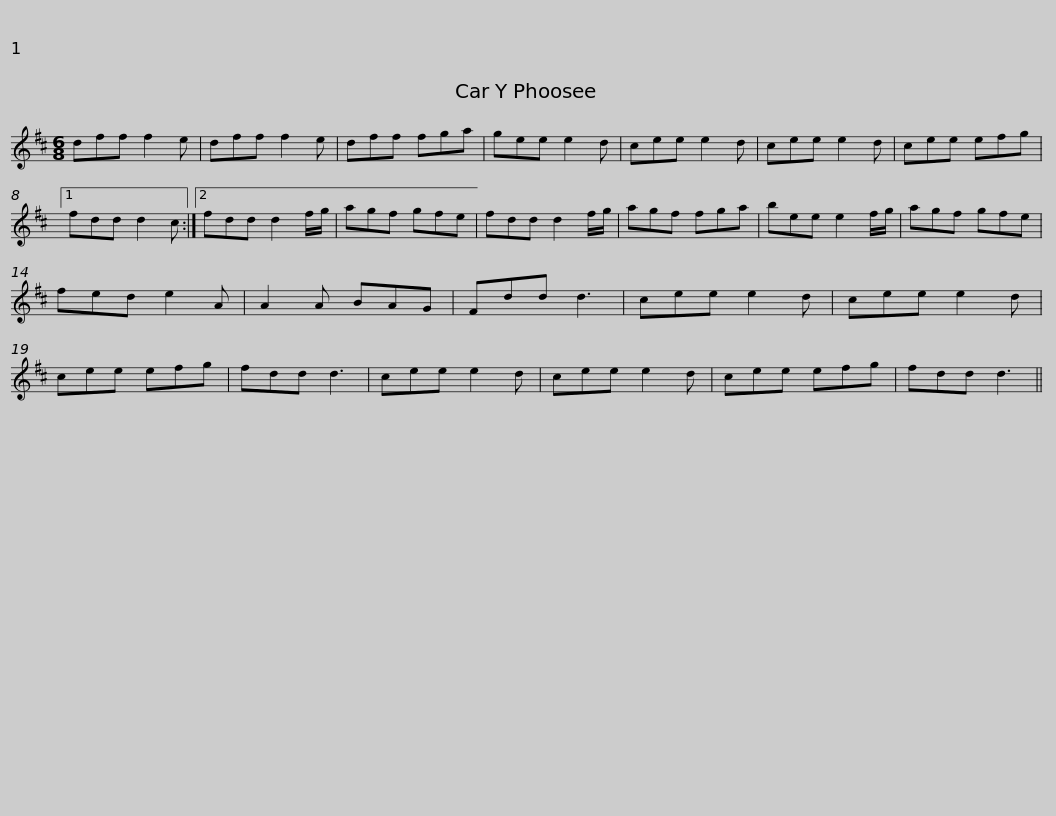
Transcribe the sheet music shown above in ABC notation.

X:1
L:1/8
M:6/8
I:linebreak $
K:D
V:1 treble
V:1
 dff f2 e | dff f2 e | dff fga | gee e2 d | cee e2 d | %5
 cee e2 d | cee efg |1 fdd d2 c :|2$ fdd d2 f/g/ | agf gfe | %10
 fdd d2 f/g/ | agf fga | bee e2 f/g/ | agf gfe | fed e2 A |$ %15
 A2 A BAG | Fdd d3 | cee e2 d | cee e2 d | cee efg | %20
 fdd d3 | cee e2 d | cee e2 d |$ cee efg | fdd d3 || %25
